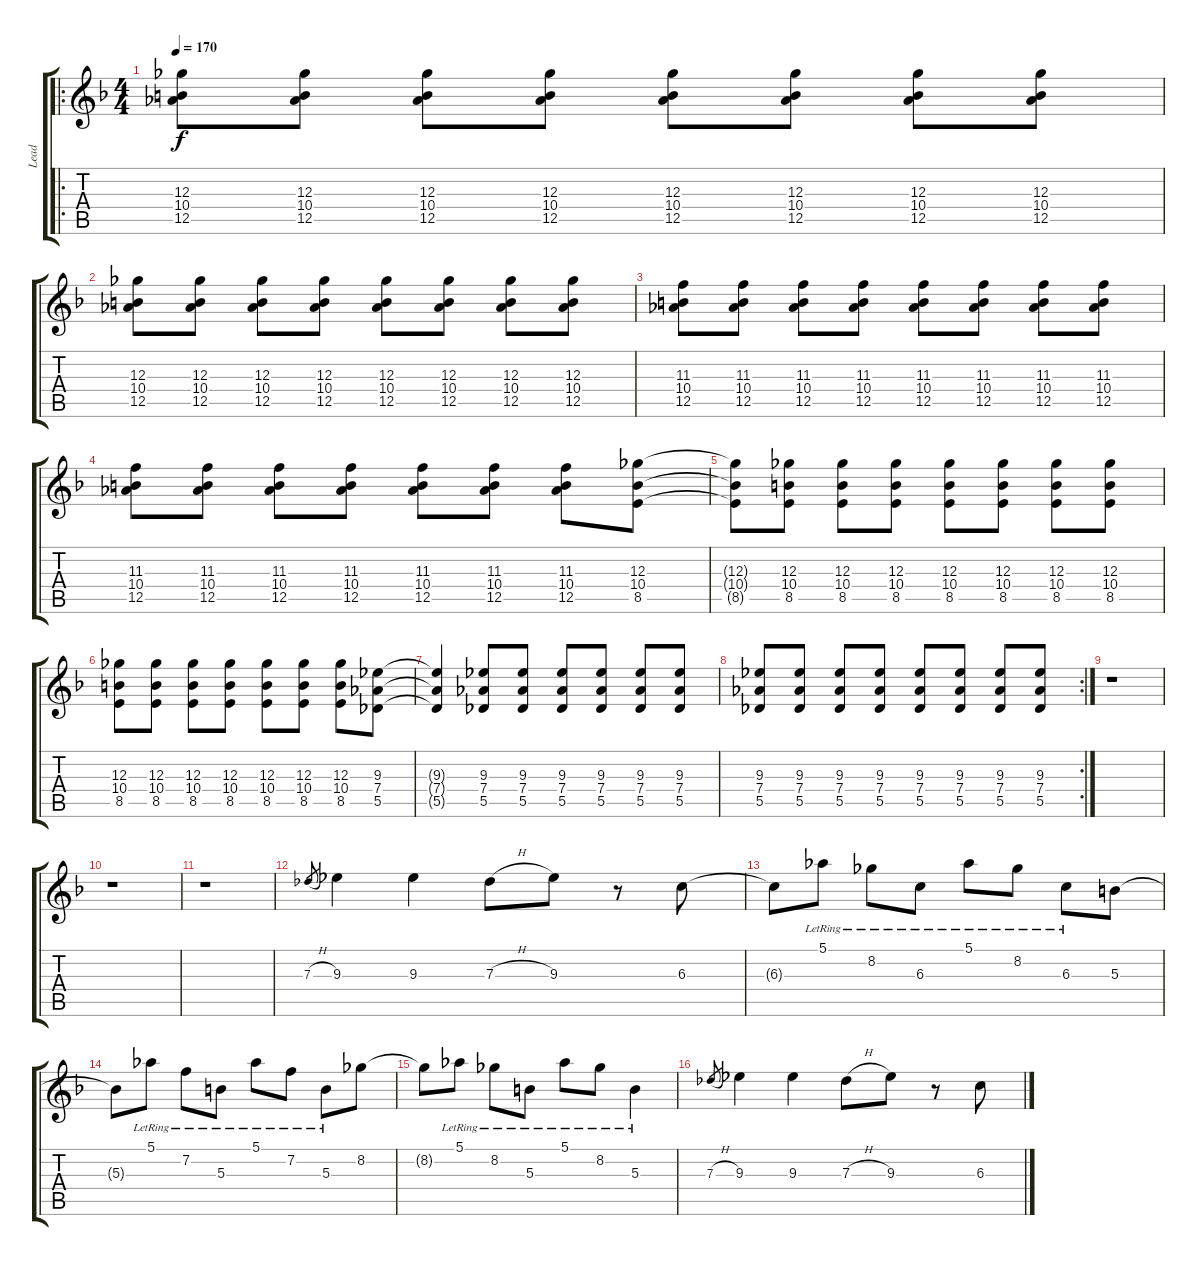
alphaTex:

\track ("Lead" "Lead") {instrument overdrivenguitar}
\staff {score tabs}
\tuning (Eb4 Bb3 Gb3 Db3 Ab2 Db2) {hide}
\ro
\ts (4 4)
\tempo 170
\clef g2
\ks f
(12.3 10.4 12.5).8{dy f} (12.3 10.4 12.5).8 (12.3 10.4 12.5).8 (12.3 10.4 12.5).8 (12.3 10.4 12.5).8 (12.3 10.4 12.5).8 (12.3 10.4 12.5).8 (12.3 10.4 12.5).8 |
(12.3 10.4 12.5).8 (12.3 10.4 12.5).8 (12.3 10.4 12.5).8 (12.3 10.4 12.5).8 (12.3 10.4 12.5).8 (12.3 10.4 12.5).8 (12.3 10.4 12.5).8 (12.3 10.4 12.5).8 |
(11.3 10.4 12.5).8 (11.3 10.4 12.5).8 (11.3 10.4 12.5).8 (11.3 10.4 12.5).8 (11.3 10.4 12.5).8 (11.3 10.4 12.5).8 (11.3 10.4 12.5).8 (11.3 10.4 12.5).8 |
(11.3 10.4 12.5).8 (11.3 10.4 12.5).8 (11.3 10.4 12.5).8 (11.3 10.4 12.5).8 (11.3 10.4 12.5).8 (11.3 10.4 12.5).8 (11.3 10.4 12.5).8 (12.3 10.4 8.5).8 |
(12.3{t} 10.4{t} 8.5{t}).8 (12.3 10.4 8.5).8 (12.3 10.4 8.5).8 (12.3 10.4 8.5).8 (12.3 10.4 8.5).8 (12.3 10.4 8.5).8 (12.3 10.4 8.5).8 (12.3 10.4 8.5).8 |
(12.3 10.4 8.5).8 (12.3 10.4 8.5).8 (12.3 10.4 8.5).8 (12.3 10.4 8.5).8 (12.3 10.4 8.5).8 (12.3 10.4 8.5).8 (12.3 10.4 8.5).8 (9.3 7.4 5.5).8 |
(9.3{t} 7.4{t} 5.5{t}).4 (9.3 7.4 5.5).8 (9.3 7.4 5.5).8 (9.3 7.4 5.5).8 (9.3 7.4 5.5).8 (9.3 7.4 5.5).8 (9.3 7.4 5.5).8 |
\rc 2
(9.3 7.4 5.5).8 (9.3 7.4 5.5).8 (9.3 7.4 5.5).8 (9.3 7.4 5.5).8 (9.3 7.4 5.5).8 (9.3 7.4 5.5).8 (9.3 7.4 5.5).8 (9.3 7.4 5.5).8 |
r.1 |
r.1 |
r.1 |
7.3{h}.8{gr} 9.3.4 9.3.4 7.3{h}.8 9.3.8 r.8 6.3.8 |
6.3{t}.8 5.1{lr}.8 8.2{lr}.8 6.3{lr}.8 5.1{lr}.8 8.2{lr}.8 6.3{lr}.8 5.3.8 |
5.3{t}.8 5.1{lr}.8 7.2{lr}.8 5.3{lr}.8 5.1{lr}.8 7.2{lr}.8 5.3{lr}.8 8.2.8 |
8.2{t}.8 5.1{lr}.8 8.2{lr}.8 5.3{lr}.8 5.1{lr}.8 8.2{lr}.8 5.3{lr}.4 |
7.3{h}.8{gr} 9.3.4 9.3.4 7.3{h}.8 9.3.8 r.8 6.3.8
